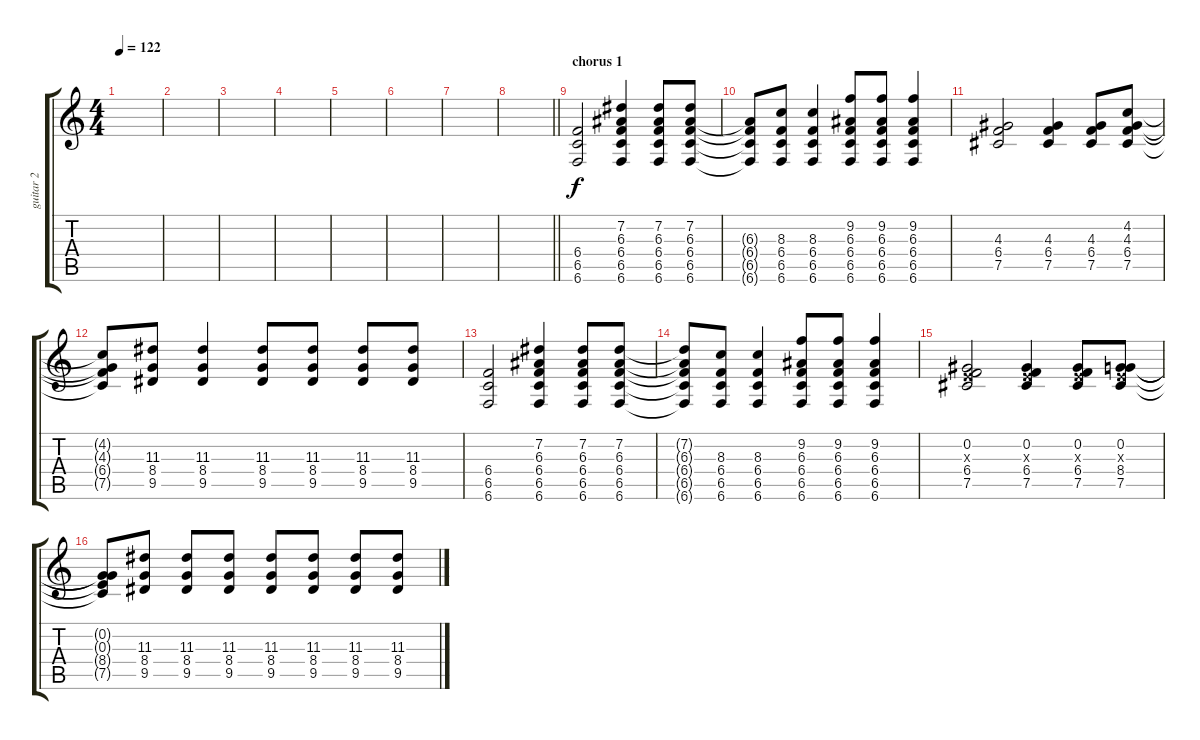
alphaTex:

\track ("guitar 2" "guitar 2") {instrument distortionguitar}
\staff {score tabs}
\tuning (Db4 Ab3 E3 B2 Gb2 B1) {hide}
\ts (4 4)
\tempo 122
\clef g2
\ks c
|
|
|
|
|
|
|
\barLineRight lightlight
|
\section ("" "chorus 1")
(6.4 6.5 6.6).2 (7.2 6.3 6.4 6.5 6.6).4 (7.2 6.3 6.4 6.5 6.6).8 (7.2 6.3 6.4 6.5 6.6).8 |
(6.3{t} 6.4{t} 6.5{t} 6.6{t}).8 (8.3 6.4 6.5 6.6).8 (8.3 6.4 6.5 6.6).4 (9.2 6.3 6.4 6.5 6.6).8 (9.2 6.3 6.4 6.5 6.6).8 (9.2 6.3 6.4 6.5 6.6).4 |
(4.3 6.4 7.5).2 (4.3 6.4 7.5).4 (4.3 6.4 7.5).8 (4.2 4.3 6.4 7.5).8 |
(4.2{t} 4.3{t} 6.4{t} 7.5{t}).8 (11.3 8.4 9.5).8 (11.3 8.4 9.5).4 (11.3 8.4 9.5).8 (11.3 8.4 9.5).8 (11.3 8.4 9.5).8 (11.3 8.4 9.5).8 |
(6.4 6.5 6.6).2 (7.2 6.3 6.4 6.5 6.6).4 (7.2 6.3 6.4 6.5 6.6).8 (7.2 6.3 6.4 6.5 6.6).8 |
(7.2{t} 6.3{t} 6.4{t} 6.5{t} 6.6{t}).8 (8.3 6.4 6.5 6.6).8 (8.3 6.4 6.5 6.6).4 (9.2 6.3 6.4 6.5 6.6).8 (9.2 6.3 6.4 6.5 6.6).8 (9.2 6.3 6.4 6.5 6.6).4 |
(0.2 0.3{x} 6.4 7.5).2 (0.2 0.3{x} 6.4 7.5).4 (0.2 0.3{x} 6.4 7.5).8 (0.2 0.3{x} 8.4 7.5).8 |
(0.2{t} 0.3{t} 8.4{t} 7.5{t}).8 (11.3 8.4 9.5).8 (11.3 8.4 9.5).8 (11.3 8.4 9.5).8 (11.3 8.4 9.5).8 (11.3 8.4 9.5).8 (11.3 8.4 9.5).8 (11.3 8.4 9.5).8
